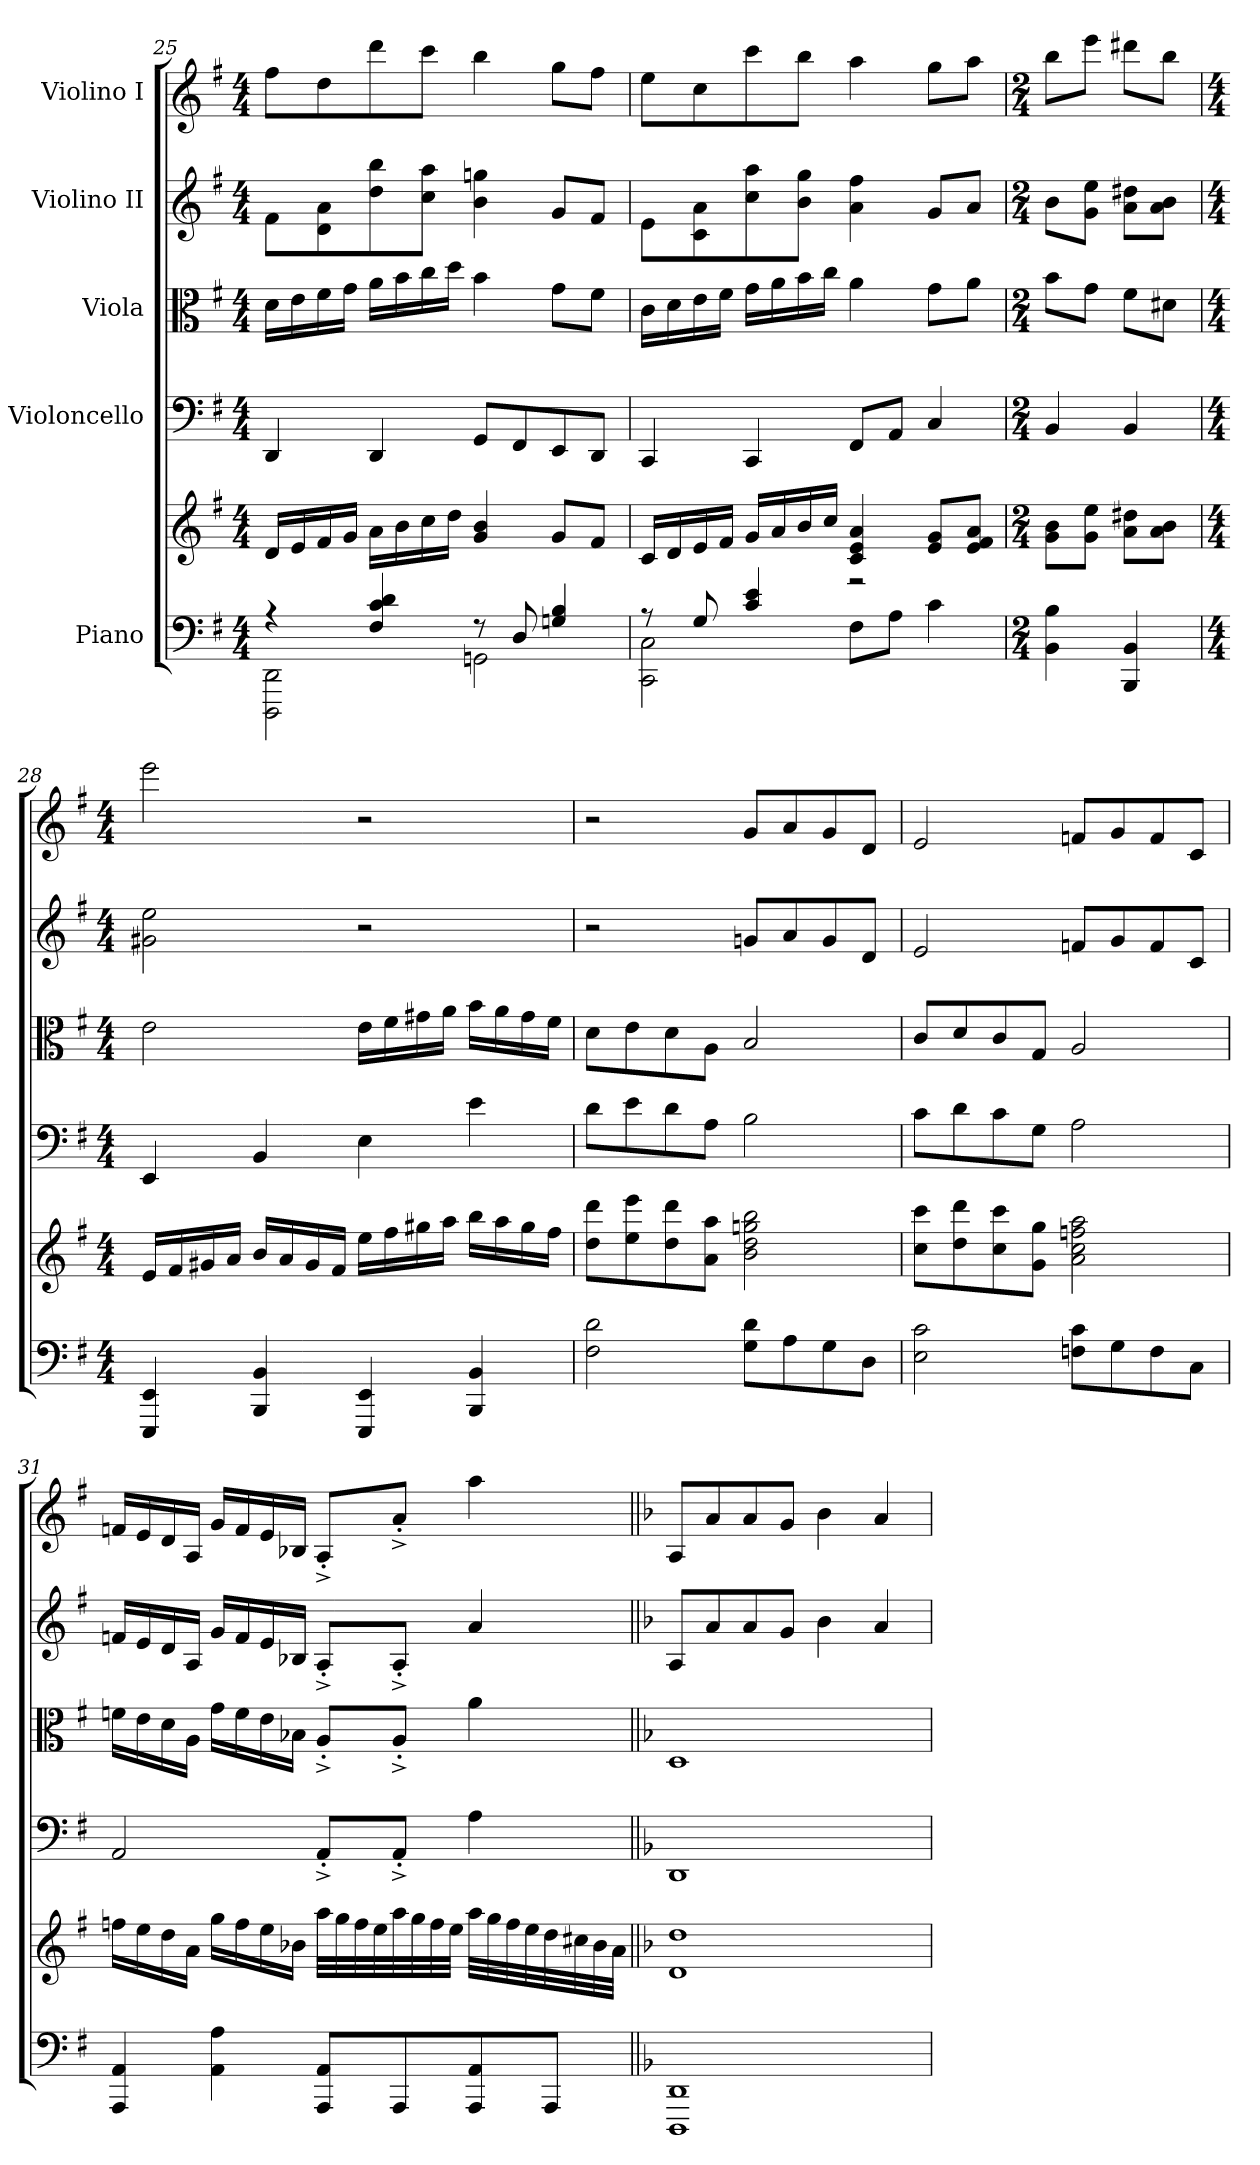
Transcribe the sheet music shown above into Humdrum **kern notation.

**kern	**kern	**kern	**kern	**kern	**kern
*part5	*part5	*part4	*part3	*part2	*part1
*staff6	*staff5	*staff4	*staff3	*staff2	*staff1
*I"Piano	*	*I"Violoncello	*I"Viola	*I"Violino II	*I"Violino I
*clefF4	*clefG2	*clefF4	*clefC3	*clefG2	*clefG2
*k[f#]	*k[f#]	*k[f#]	*k[f#]	*k[f#]	*k[f#]
*e:	*e:	*e:	*e:	*e:	*e:
*M4/4	*M4/4	*M4/4	*M4/4	*M4/4	*M4/4
=25	=25	=25	=25	=25	=25
*^	*	*	*	*	*
4r	2DDDi\ 2DDi	16di/LL	4DDi/	16di\LL	8f#i\L	8ff#i\L
.	.	16ei/	.	16ei\	.	.
.	.	16f#i/	.	16f#i\	8di\ 8ai	8ddi\
.	.	16gi/JJ	.	16gi\JJ	.	.
4F#i/ 4ci 4di	.	16ai\LL	4DDi/	16ai\LL	8ddi\ 8bbi	8dddi\
.	.	16bi\	.	16bi\	.	.
.	.	16cci\	.	16cci\	8cci\ 8aaiJ	8ccci\J
.	.	16ddi\JJ	.	16ddi\JJ	.	.
8r	2GGni\	4gi/ 4bi	8GGi/L	4bi\	4bi\ 4ggni	4bbi\
8Di/	.	.	8FF#i/	.	.	.
4Gni/ 4Bi	.	8gi/L	8EEi/	8gi\L	8gi/L	8ggi\L
.	.	8f#i/J	8DDi/J	8f#i\J	8f#i/J	8ff#i\J
!!LO:PB:g=z
=26	=26	=26	=26	=26	=26	=26
8r	2CCi\ 2Ci	16ci/LL	4CCi/	16ci\LL	8ei\L	8eei\L
.	.	16di/	.	16di\	.	.
8Gi/	.	16ei/	.	16ei\	8ci\ 8ai	8cci\
.	.	16f#i/JJ	.	16f#i\JJ	.	.
4ci/ 4ei	.	16gi/LL	4CCi/	16gi\LL	8cci\ 8aai	8ccci\
.	.	16ai/	.	16ai\	.	.
.	.	16bi/	.	16bi\	8bi\ 8ggiJ	8bbi\J
.	.	16cci/JJ	.	16cci\JJ	.	.
2r	8F#i\L	4ci/ 4ei 4ai	8FF#i/L	4ai\	4ai\ 4ff#i	4aai\
.	8Ai\J	.	8AAi/J	.	.	.
.	4ci\	8ei/ 8giL	4Ci/	8gi\L	8gi/L	8ggi\L
.	.	8ei/ 8f#i 8aiJ	.	8ai\J	8ai/J	8aai\J
*v	*v	*	*	*	*	*
=27	=27	=27	=27	=27	=27
*M2/4	*M2/4	*M2/4	*M2/4	*M2/4	*M2/4
4BBi\ 4Bi	8gi\ 8biL	4BBi/	8bi\L	8bi\L	8bbi\L
.	8gi\ 8eeiJ	.	8gi\J	8gi\ 8eeiJ	8eeei\J
4BBBi/ 4BBi	8ai\ 8dd#XiL	4BBi/	8f#i\L	8ai\ 8dd#XiL	8ddd#Xi\L
.	8ai\ 8biJ	.	8d#Xi\J	8ai\ 8biJ	8bbi\J
=28	=28	=28	=28	=28	=28
*M4/4	*M4/4	*M4/4	*M4/4	*M4/4	*M4/4
4EEEi/ 4EEi	16ei/LL	4EEi/	2ei\	2g#Xi\ 2eei	2eeei\
.	16f#i/	.	.	.	.
.	16g#Xi/	.	.	.	.
.	16ai/JJ	.	.	.	.
4BBBi/ 4BBi	16bi/LL	4BBi/	.	.	.
.	16ai/	.	.	.	.
.	16g#i/	.	.	.	.
.	16f#i/JJ	.	.	.	.
4EEEi/ 4EEi	16eei\LL	4Ei\	16ei\LL	2r	2r
.	16ff#i\	.	16f#i\	.	.
.	16gg#Xi\	.	16g#Xi\	.	.
.	16aai\JJ	.	16ai\JJ	.	.
4BBBi/ 4BBi	16bbi\LL	4ei\	16bi\LL	.	.
.	16aai\	.	16ai\	.	.
.	16gg#i\	.	16g#i\	.	.
.	16ff#i\JJ	.	16f#i\JJ	.	.
=29	=29	=29	=29	=29	=29
2F#i\ 2di	8ddi\ 8dddiL	8di\L	8di\L	2r	2r
.	8eei\ 8eeei	8ei\	8ei\	.	.
.	8ddi\ 8dddi	8di\	8di\	.	.
.	8ai\ 8aaiJ	8Ai\J	8Ai\J	.	.
8Gi\ 8diL	2bi\ 2ddi 2ggni 2bbi	2Bi\	2Bi/	8gni/L	8gi/L
8Ai\	.	.	.	8ai/	8ai/
8Gi\	.	.	.	8gi/	8gi/
8Di\J	.	.	.	8di/J	8di/J
!!LO:LB:g=z
=30	=30	=30	=30	=30	=30
2Ei\ 2ci	8cci\ 8ccciL	8ci\L	8ci/L	2ei/	2ei/
.	8ddi\ 8dddi	8di\	8di/	.	.
.	8cci\ 8ccci	8ci\	8ci/	.	.
.	8gi\ 8ggiJ	8Gi\J	8Gi/J	.	.
8Fni\ 8ciL	2ai\ 2cci 2ffni 2aai	2Ai\	2Ai/	8fni/L	8fni/L
8Gi\	.	.	.	8gi/	8gi/
8Fi\	.	.	.	8fi/	8fi/
8Ci\J	.	.	.	8ci/J	8ci/J
=31	=31	=31	=31	=31	=31
4AAAi/ 4AAi	16ffni\LL	2AAi/	16fni\LL	16fni/LL	16fni/LL
.	16eei\	.	16ei\	16ei/	16ei/
.	16ddi\	.	16di\	16di/	16di/
.	16ai\JJ	.	16Ai\JJ	16Ai/JJ	16Ai/JJ
4AAi\ 4Ai	16ggi\LL	.	16gi\LL	16gi/LL	16gi/LL
.	16ffi\	.	16fi\	16fi/	16fi/
.	16eei\	.	16ei\	16ei/	16ei/
.	16b-Xi\JJ	.	16B-Xi\JJ	16B-Xi/JJ	16B-Xi/JJ
8AAAi/ 8AAiL	32aai\LLL	8AA'^i/L	8A'^i/L	8A'^i/L	8A'^i/L
.	32ggi\	.	.	.	.
.	32ffi\	.	.	.	.
.	32eei\	.	.	.	.
8AAAi/	32aai\	8AA'^i/J	8A'^i/J	8A'^i/J	8a'^i/J
.	32ggi\	.	.	.	.
.	32ffi\	.	.	.	.
.	32eei\JJJ	.	.	.	.
8AAAi/ 8AAi	32aai\LLL	4Ai\	4ai\	4ai/	4aai\
.	32ggi\	.	.	.	.
.	32ffi\	.	.	.	.
.	32eei\	.	.	.	.
8AAAi/J	32ddi\	.	.	.	.
.	32cc#Xi\	.	.	.	.
.	32b-i\	.	.	.	.
.	32ai\JJJ	.	.	.	.
=32||	=32||	=32||	=32||	=32||	=32||
*k[b-]	*k[b-]	*k[b-]	*k[b-]	*k[b-]	*k[b-]
*d:	*d:	*d:	*d:	*d:	*d:
1DDDi 1DDi	1di 1ddi	1DDi	1Di	8Ai/L	8Ai/L
.	.	.	.	8ai/	8ai/
.	.	.	.	8ai/	8ai/
.	.	.	.	8gi/J	8gi/J
.	.	.	.	4b-i\	4b-i\
.	.	.	.	4ai/	4ai/
=	=	=	=	=	=
*-	*-	*-	*-	*-	*-
